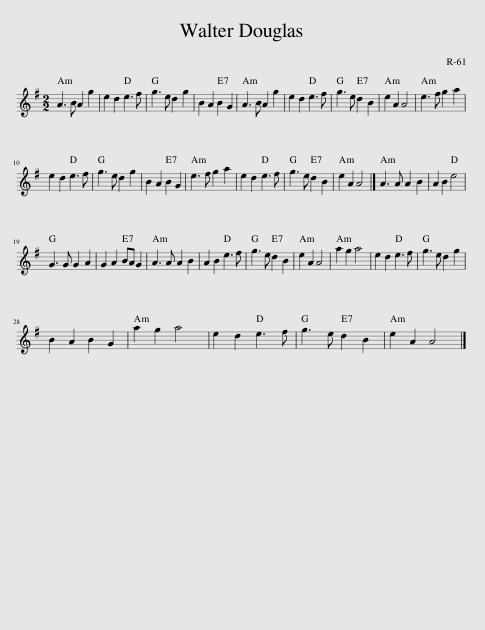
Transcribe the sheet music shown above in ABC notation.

X:1
L:1/8
M:2/2
I:linebreak $
K:G
V:1 treble
V:1
 A3 B A2 g2 | e2 d2 e3 f | g3 e d2 g2 | B2 A2 B2 G2 | A3 B A2 g2 | %5
 e2 d2 e3 f | g3 e d2 B2 | e2 A2 A4 | e3 f g2 a2 |$ e2 d2 e3 f | %10
 g3 e d2 g2 | B2 A2 B2 G2 | e3 f g2 a2 | e2 d2 e3 f | g3 e d2 B2 | %15
 e2 A2 A4 |] A3 A A2 B2 | A2 B2 e4 |$ G3 G G2 A2 | G2 A2 BA G2 | %20
 A3 A A2 B2 | A2 B2 e3 f | g3 e d2 B2 | e2 A2 A4 | a2 g2 a4 | %25
 e2 d2 e3 f | g3 e d2 g2 |$ B2 A2 B2 G2 | a2 g2 a4 | e2 d2 e3 f | %30
 g3 e d2 B2 | e2 A2 A4 |] %32
